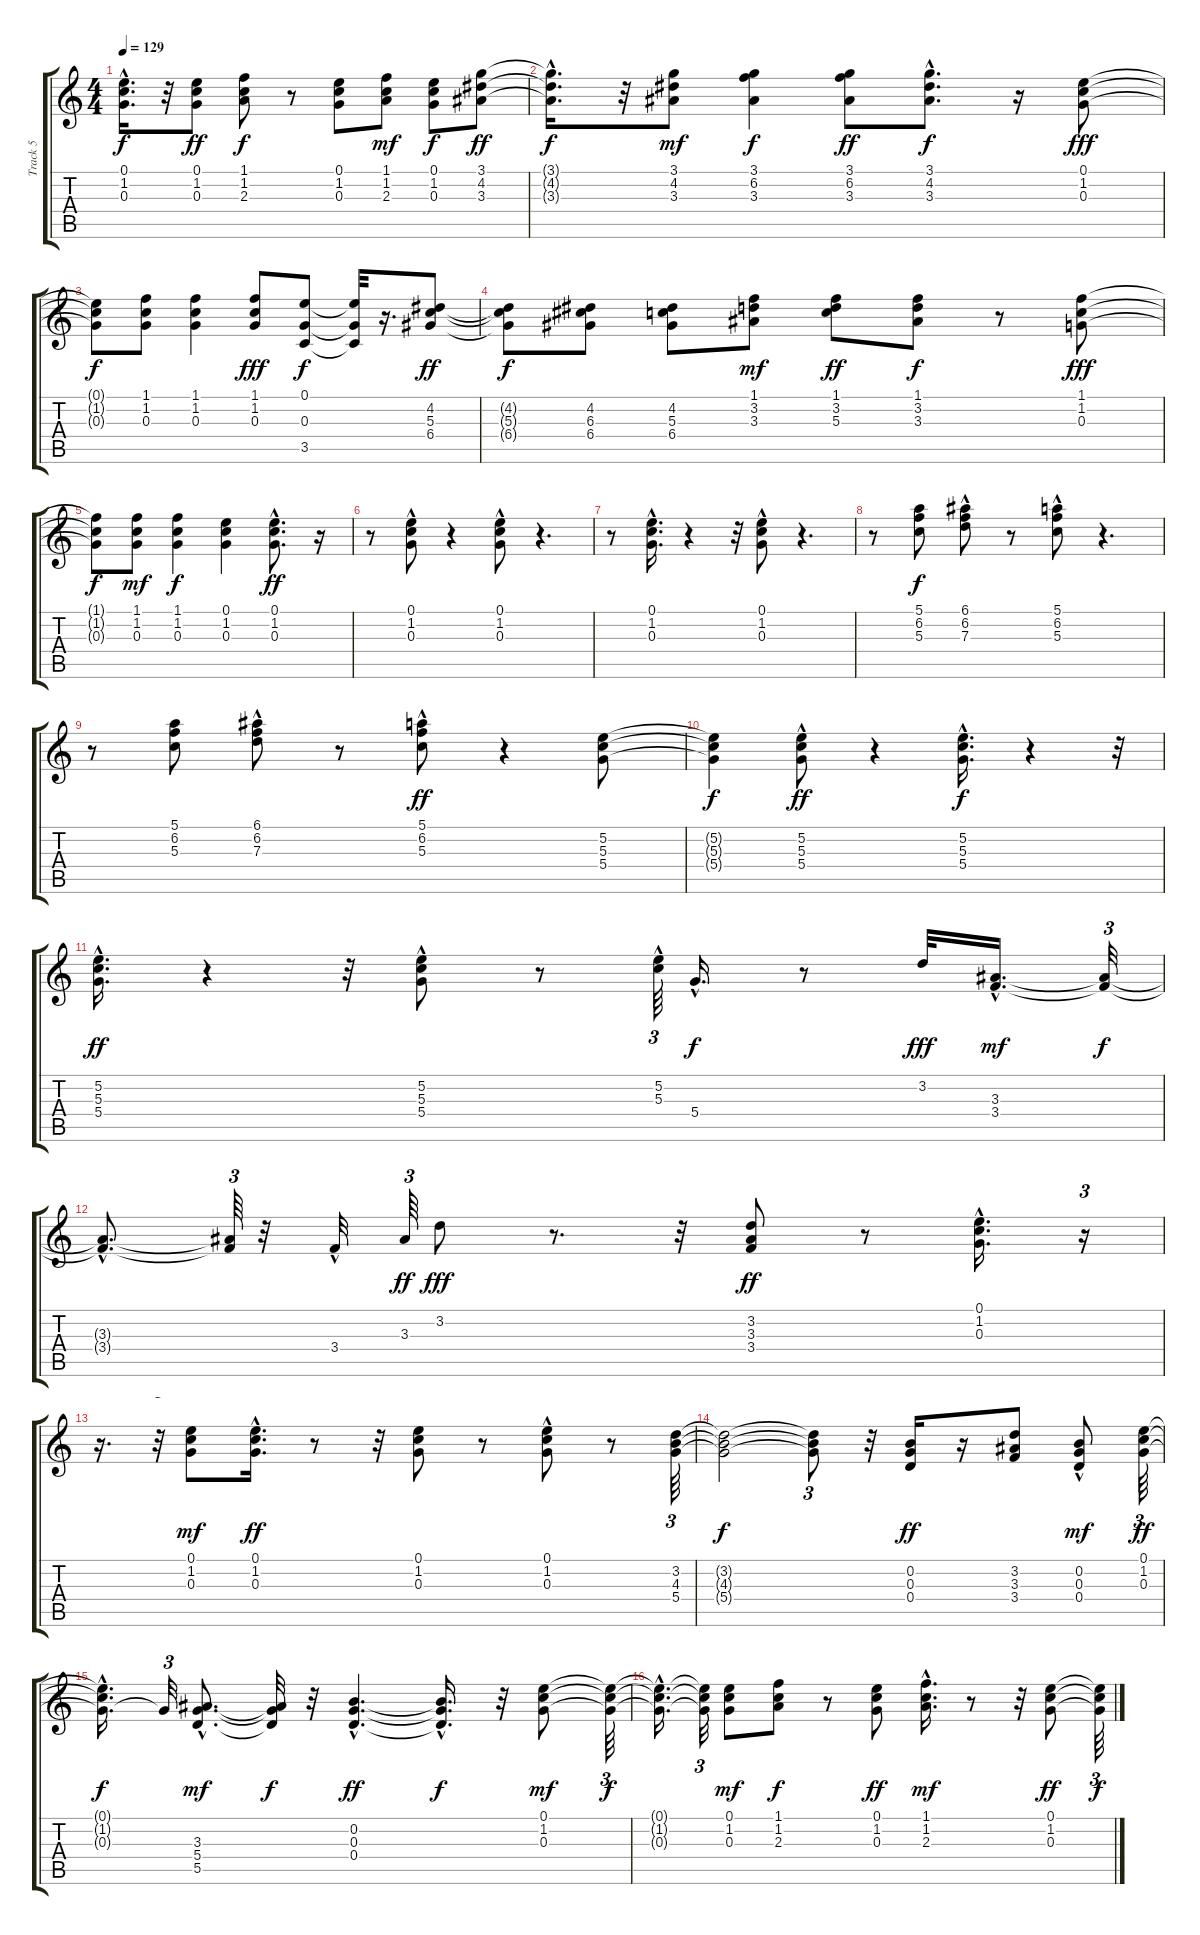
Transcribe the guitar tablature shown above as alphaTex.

\track ("Track 5" "Track 5") {instrument overdrivenguitar}
\staff {score tabs}
\tuning (E4 B3 G3 D3 A2 E2) {hide}
\ts (4 4)
\tempo 129
\clef g2
\ks c
(0.1{hac t} 1.2{hac t} 0.3{hac t}).16{d dy f} r.32 (0.1 1.2 0.3).8{dy ff} (1.1 1.2 2.3).8{dy f} r.8 (0.1 1.2 0.3).8 (1.1 1.2 2.3).8{dy mf} (0.1 1.2 0.3).8{dy f} (3.1 4.2 3.3).8{dy ff} |
(3.1{t} 4.2{t} 3.3{hac t}).16{d dy f} r.32 (3.1 4.2 3.3).8{dy mf} (3.1 6.2 3.3).4{dy f} (3.1 6.2 3.3).8{dy ff} (3.1{hac} 4.2{hac} 3.3{hac}).8{d dy f} r.16 (0.1 1.2 0.3).8{dy fff} |
(0.1{t} 1.2{t} 0.3{t}).8{dy f} (1.1 1.2 0.3).8 (1.1 1.2 0.3).4 (1.1 1.2 0.3).8{dy fff} (0.1 0.3 3.5).8{dy f} (0.1{t} 0.3{t} 3.5{t}).32 r.16{d} (4.2 5.3 6.4).8{dy ff} |
(4.2{t} 5.3{t} 6.4{t}).8{dy f} (4.2 6.3 6.4).8 (4.2 5.3 6.4).8 (1.1 3.2 3.3).8{dy mf} (1.1 3.2 5.3).8{dy ff} (1.1 3.2 3.3).8{dy f} r.8 (1.1 1.2 0.3).8{dy fff} |
(1.1{t} 1.2{t} 0.3{t}).8{dy f} (1.1 1.2 0.3).8{dy mf} (1.1 1.2 0.3).4{dy f} (0.1 1.2 0.3).4 (0.1{hac} 1.2{hac} 0.3{hac}).8{d dy ff} r.16 |
r.8 (0.1 1.2 0.3{hac}).8 r.4 (0.1 1.2 0.3{hac}).8 r.4{d} |
r.8 (0.1{hac} 1.2{hac} 0.3{hac}).16{d} r.4 r.32 (0.1 1.2{hac} 0.3{hac}).8 r.4{d} |
r.8 (5.1 6.2 5.3).8{dy f} (6.1 6.2{hac} 7.3{hac}).8 r.8 (5.1 6.2{hac} 5.3).8 r.4{d} |
r.8 (5.1 6.2 5.3).8 (6.1 6.2{hac} 7.3).8 r.8 (5.1{hac} 6.2{hac} 5.3).8{dy ff} r.4 (5.2 5.3 5.4).8 |
(5.2{t} 5.3{t} 5.4{t}).4{dy f} (5.2 5.3 5.4{hac}).8{dy ff} r.4 (5.2{hac} 5.3{hac} 5.4{hac}).16{d dy f} r.4 r.32 |
(5.2{hac} 5.3{hac} 5.4{hac}).16{d dy ff} r.4 r.32 (5.2 5.3{hac} 5.4{hac}).8 r.8 (5.2{hac} 5.3{hac}).64{tu (3 2)} 5.4{hac}.16{d dy f} r.8 3.2.32{dy fff} (3.3{hac} 3.4{hac}).16{d dy mf} (3.3{t} 3.4{t}).32{tu (3 2) dy f} |
(3.3{hac t} 3.4{hac t}).8{d} (3.3{t} 3.4{t}).64{tu (3 2)} r.32 3.4{hac}.32 3.3.64{tu (3 2) dy ff} 3.2.8{dy fff} r.8{d} r.32 (3.2 3.3 3.4).8{dy ff} r.8 (0.1{hac} 1.2{hac} 0.3).16{d} r.16{tu (3 2)} |
r.16{d} r.32{tu (3 2)} (0.1 1.2 0.3).8{dy mf} (0.1{hac} 1.2{hac} 0.3{hac}).16{d dy ff} r.8 r.32 (0.1 1.2 0.3).8 r.8 (0.1 1.2{hac} 0.3{hac}).8 r.8 (3.2 4.3 5.4).64{tu (3 2)} |
(3.2{t} 4.3{t} 5.4{t}).2{dy f} (3.2{t} 4.3{t} 5.4{t}).8{tu (3 2)} r.32 (0.2 0.3 0.4).16{dy ff} r.16 (3.2 3.3 3.4).8 (0.2{hac} 0.3 0.4{hac}).8{dy mf} (0.1 1.2 0.3).64{tu (3 2) dy ff} |
(0.1{t} 1.2{t} 0.3{hac t}).16{d dy f} 0.3{t}.32{tu (3 2)} (3.3{hac} 5.4{hac} 5.5{hac}).8{d dy mf} (3.3{t} 5.4{t} 5.5{t}).32{dy f} r.32 (0.2{hac} 0.3{hac} 0.4{hac}).4{d dy ff} (0.2{hac t} 0.3{t} 0.4{t}).16{d dy f} r.32 (0.1 1.2 0.3).8{dy mf} (0.1{t} 1.2{t} 0.3{t}).64{tu (3 2) dy f} |
(0.1{hac t} 1.2{hac t} 0.3{hac t}).16{d} (0.1{t} 1.2{t} 0.3{t}).32{tu (3 2)} (0.1 1.2 0.3).8{dy mf} (1.1 1.2 2.3).8{dy f} r.8 (0.1 1.2 0.3).8{dy ff} (1.1{hac} 1.2{hac} 2.3{hac}).16{d dy mf} r.8 r.32 (0.1 1.2 0.3).8{dy ff} (0.1{t} 1.2{t} 0.3{t}).64{tu (3 2) dy f}
